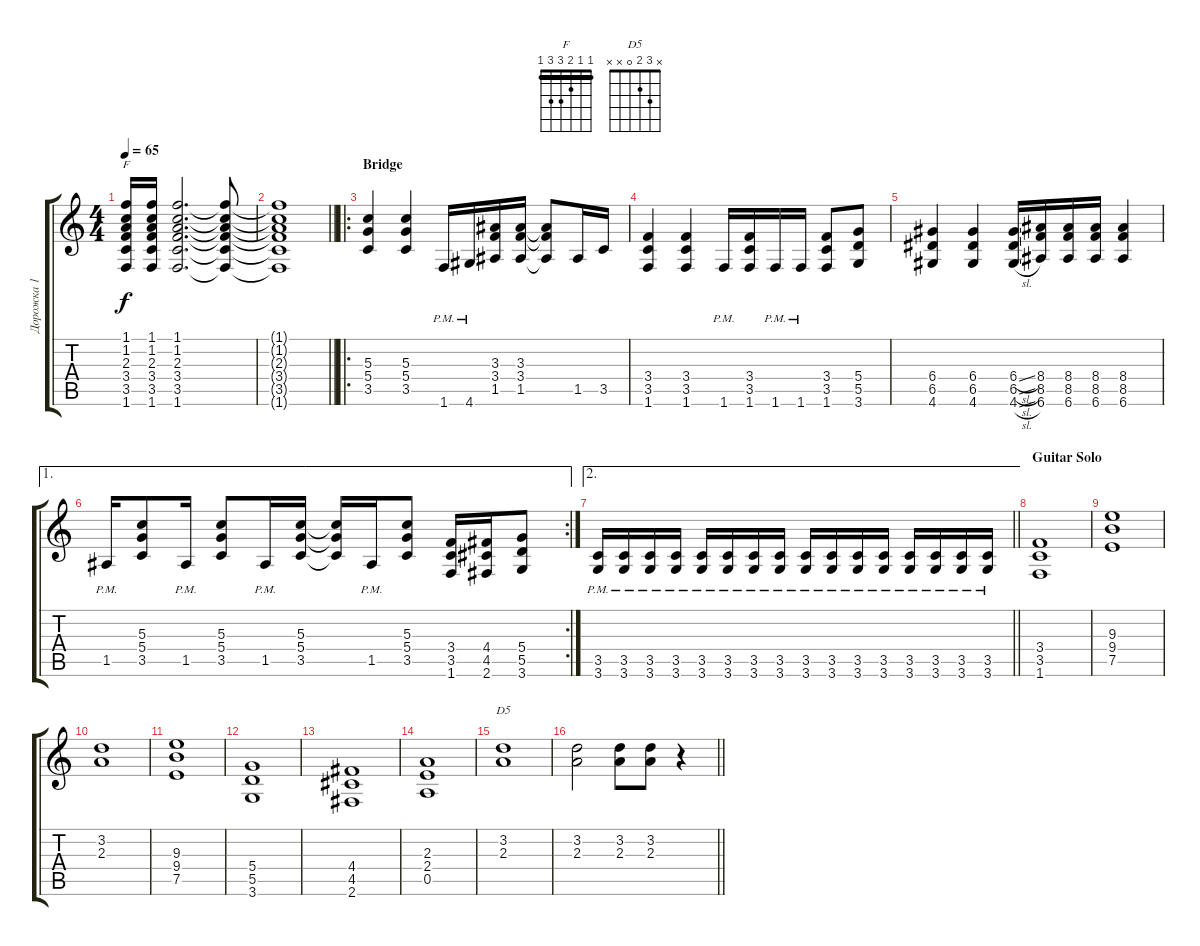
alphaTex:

\track ("Дорожка 1" "Дорожка 1") {instrument acousticguitarsteel}
\staff {score tabs}
\tuning (E4 B3 G3 D3 A2 E2) {hide}
\chord ("F" 1 1 2 3 3 1) {barre 1}
\chord ("D5" x 3 2 0 x x)
\ts (4 4)
\tempo 65
\clef g2
\ks c
(1.1 1.2 2.3 3.4 3.5 1.6).16{ch "F" dy f} (1.1 1.2 2.3 3.4 3.5 1.6).16 (1.1 1.2 2.3 3.4 3.5 1.6).2{d} (1.1{t} 1.2{t} 2.3{t} 3.4{t} 3.5{t} 1.6{t}).8 |
\barLineRight lightlight
(1.1{t} 1.2{t} 2.3{t} 3.4{t} 3.5{t} 1.6{t}).1 |
\ro
\section ("" "Bridge")
(5.3 5.4 3.5).4{instrument distortionguitar} (5.3 5.4 3.5).4 1.6{pm}.16 4.6{pm}.16 (3.3 3.4 1.5).16 (3.3 3.4 1.5).16 (3.3{t} 3.4{t} 1.5{t}).8 1.5.16 3.5.16 |
(3.4 3.5 1.6).4 (3.4 3.5 1.6).4 1.6{pm}.16 (3.4 3.5 1.6).16 1.6{pm}.16 1.6{pm}.16 (3.4 3.5 1.6).8 (5.4 5.5 3.6).8 |
(6.4 6.5 4.6).4 (6.4 6.5 4.6).4 (6.4{sl} 6.5{sl} 4.6{sl}).16 (8.4 8.5 6.6).16 (8.4 8.5 6.6).16 (8.4 8.5 6.6).16 (8.4 8.5 6.6).4 |
\ae 1
\rc 2
1.5{pm}.16 (5.3 5.4 3.5).8 1.5{pm}.16 (5.3 5.4 3.5).8 1.5{pm}.16 (5.3 5.4 3.5).16 (5.3{t} 5.4{t} 3.5{t}).16 1.5{pm}.16 (5.3 5.4 3.5).8 (3.4 3.5 1.6).16 (4.4 4.5 2.6).16 (5.4 5.5 3.6).8 |
\ae 2
\barLineRight lightlight
(3.5{pm} 3.6).16 (3.5{pm} 3.6).16 (3.5{pm} 3.6).16 (3.5{pm} 3.6).16 (3.5{pm} 3.6).16 (3.5{pm} 3.6).16 (3.5{pm} 3.6).16 (3.5{pm} 3.6).16 (3.5{pm} 3.6).16 (3.5{pm} 3.6).16 (3.5{pm} 3.6).16 (3.5{pm} 3.6).16 (3.5{pm} 3.6).16 (3.5{pm} 3.6).16 (3.5{pm} 3.6).16 (3.5{pm} 3.6).16 |
\section ("" "Guitar Solo")
(3.4 3.5 1.6).1 |
(9.3 9.4 7.5).1 |
(3.2 2.3).1 |
(9.3 9.4 7.5).1 |
(5.4 5.5 3.6).1 |
(4.4 4.5 2.6).1 |
(2.3 2.4 0.5).1 |
(3.2 2.3).1{ch "D5"} |
\barLineRight lightlight
(3.2 2.3).2 (3.2 2.3).8 (3.2 2.3).8 r.4
